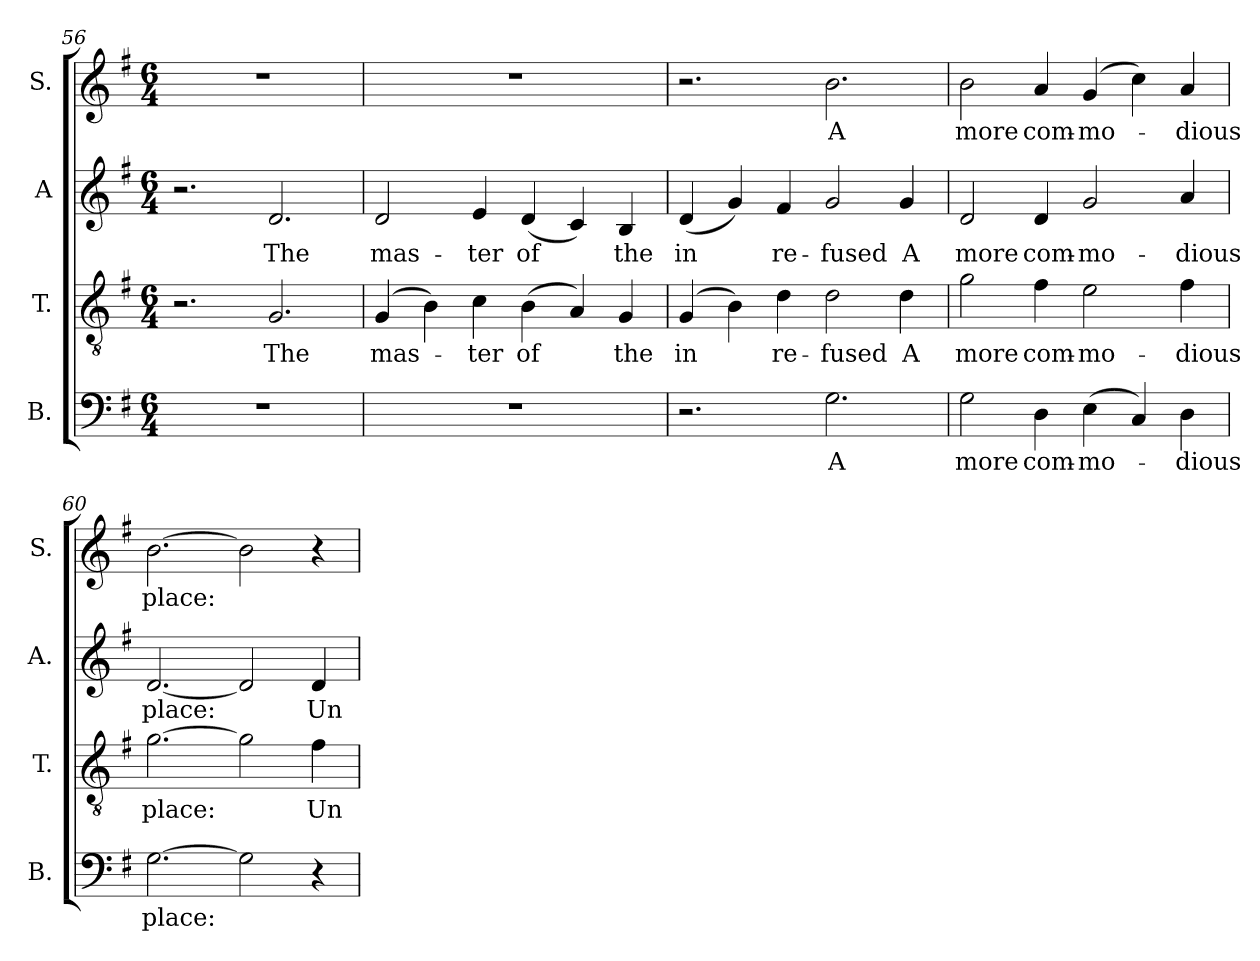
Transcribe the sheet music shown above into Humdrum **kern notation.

**kern	**text	**kern	**text	**kern	**text	**kern	**text
*part4	*part4	*part3	*part3	*part2	*part2	*part1	*part1
*staff4	*staff4	*staff3	*staff3	*staff2	*staff2	*staff1	*staff1
*I"B.	*	*I"T.	*	*I"A	*	*I"S.	*
*I'B.	*	*I'T.	*	*I'A.	*	*I'S.	*
!!LO:LB:g=z
*clefF4	*	*clefGv2	*	*clefG2	*	*clefG2	*
*	*	*ITrd7c12	*	*	*	*	*
*k[f#]	*	*k[f#]	*	*k[f#]	*	*k[f#]	*
*G:	*	*G:	*	*G:	*	*G:	*
*M6/4	*	*M6/4	*	*M6/4	*	*M6/4	*
=56	=56	=56	=56	=56	=56	=56	=56
!LO:N:vis=1	!	!	!	!	!	!LO:N:vis=1	!
1.r	.	2.r	.	2.r	.	1.r	.
!	!	!	!LO:LY:b:color=#000000	!	!	!	!
!	!	!	!	!	!LO:LY:b:color=#000000	!	!
.	.	2.GGi/	The	2.di/	The	.	.
=57	=57	=57	=57	=57	=57	=57	=57
!LO:N:vis=1	!	!	!	!	!	!	!
!	!	!	!LO:LY:b:color=#000000	!	!	!	!
!	!	!	!	!	!LO:LY:b:color=#000000	!LO:N:vis=1	!
1.r	.	(4GGi/	mas-	2di/	mas-	1.r	.
.	.	4BBi\)	.	.	.	.	.
!	!	!	!LO:LY:b:color=#000000	!	!	!	!
!	!	!	!	!	!LO:LY:b:color=#000000	!	!
.	.	4Ci\	-ter	4ei/	-ter	.	.
!	!	!	!LO:LY:b:color=#000000	!	!	!	!
!	!	!	!	!	!LO:LY:b:color=#000000	!	!
.	.	(4BBi\	of	(4di/	of	.	.
.	.	4AAi/)	.	4ci/)	.	.	.
!	!	!	!LO:LY:b:color=#000000	!	!	!	!
!	!	!	!	!	!LO:LY:b:color=#000000	!	!
.	.	4GGi/	the	4Bi/	the	.	.
=58	=58	=58	=58	=58	=58	=58	=58
!	!	!	!LO:LY:b:color=#000000	!	!	!	!
!	!	!	!	!	!LO:LY:b:color=#000000	!	!
2.r	.	(4GGi/	in	(4di/	in	2.r	.
.	.	4BBi\)	.	4gi/)	.	.	.
!	!	!	!LO:LY:b:color=#000000	!	!	!	!
!	!	!	!	!	!LO:LY:b:color=#000000	!	!
.	.	4Di\	re-	4f#i/	re-	.	.
!	!LO:LY:b:color=#000000	!	!	!	!	!	!
!	!	!	!LO:LY:b:color=#000000	!	!	!	!
!	!	!	!	!	!LO:LY:b:color=#000000	!	!
!	!	!	!	!	!	!	!LO:LY:b:color=#000000
2.Gi\	A	2Di\	-fused	2gi/	-fused	2.bi\	A
!	!	!	!LO:LY:b:color=#000000	!	!	!	!
!	!	!	!	!	!LO:LY:b:color=#000000	!	!
.	.	4Di\	A	4gi/	A	.	.
=59	=59	=59	=59	=59	=59	=59	=59
!	!LO:LY:b:color=#000000	!	!	!	!	!	!
!	!	!	!LO:LY:b:color=#000000	!	!	!	!
!	!	!	!	!	!LO:LY:b:color=#000000	!	!
!	!	!	!	!	!	!	!LO:LY:b:color=#000000
2Gi\	more	2Gi\	more	2di/	more	2bi\	more
!	!LO:LY:b:color=#000000	!	!	!	!	!	!
!	!	!	!LO:LY:b:color=#000000	!	!	!	!
!	!	!	!	!	!LO:LY:b:color=#000000	!	!
!	!	!	!	!	!	!	!LO:LY:b:color=#000000
4Di\	com-	4F#i\	com-	4di/	com-	4ai/	com-
!	!LO:LY:b:color=#000000	!	!	!	!	!	!
!	!	!	!LO:LY:b:color=#000000	!	!	!	!
!	!	!	!	!	!LO:LY:b:color=#000000	!	!
!	!	!	!	!	!	!	!LO:LY:b:color=#000000
(4Ei\	-mo-	2Ei\	-mo-	2gi/	-mo-	(4gi/	-mo-
4Ci/)	.	.	.	.	.	4cci\)	.
!	!LO:LY:b:color=#000000	!	!	!	!	!	!
!	!	!	!LO:LY:b:color=#000000	!	!	!	!
!	!	!	!	!	!LO:LY:b:color=#000000	!	!
!	!	!	!	!	!	!	!LO:LY:b:color=#000000
4Di\	-dious	4F#i\	-dious	4ai/	-dious	4ai/	-dious
=60	=60	=60	=60	=60	=60	=60	=60
!	!LO:LY:b:color=#000000	!	!	!	!	!	!
!	!	!	!LO:LY:b:color=#000000	!	!	!	!
!	!	!	!	!	!LO:LY:b:color=#000000	!	!
!	!	!	!	!	!	!	!LO:LY:b:color=#000000
[>2.Gi\	place:	[>2.Gi\	place:	[<2.di/	place:	[>2.bi\	place:
2Gi\]	.	2Gi\]	.	2di/]	.	2bi\]	.
!	!	!	!LO:LY:b:color=#000000	!	!	!	!
!	!	!	!	!	!LO:LY:b:color=#000000	!	!
4r	.	4F#i\	Un-	4di/	Un-	4r	.
=	=	=	=	=	=	=	=
*-	*-	*-	*-	*-	*-	*-	*-
